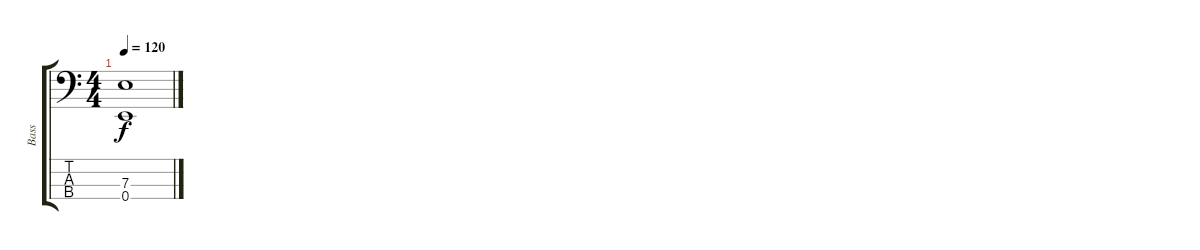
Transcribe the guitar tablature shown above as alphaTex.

\track ("Bass" "Bass") {instrument electricbassfinger}
\staff {score tabs}
\tuning (G2 D2 A1 E1) {hide}
\ts (4 4)
\tempo 120
\clef f4
\ks c
(7.3 0.4).1{dy f}
